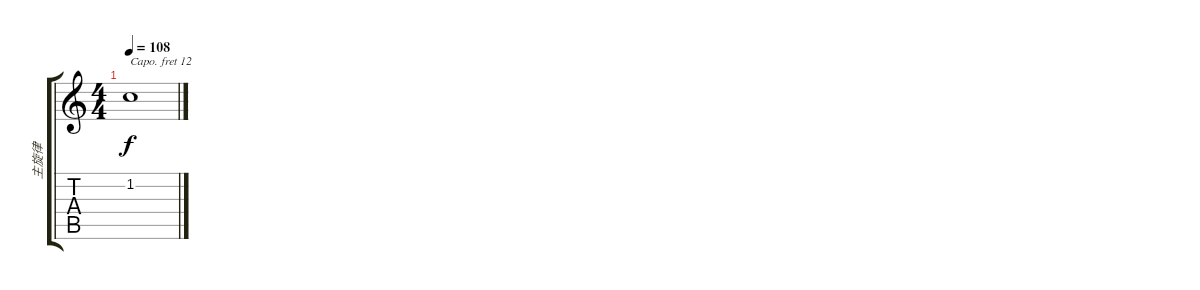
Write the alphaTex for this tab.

\track ("主旋律" "主旋律") {instrument tuba}
\staff {score tabs}
\capo 12
\tuning (E4 B3 G3 D3 A2 E2) {hide}
\ts (4 4)
\tempo 108
\clef g2
\ks c
1.2.1{dy f}
